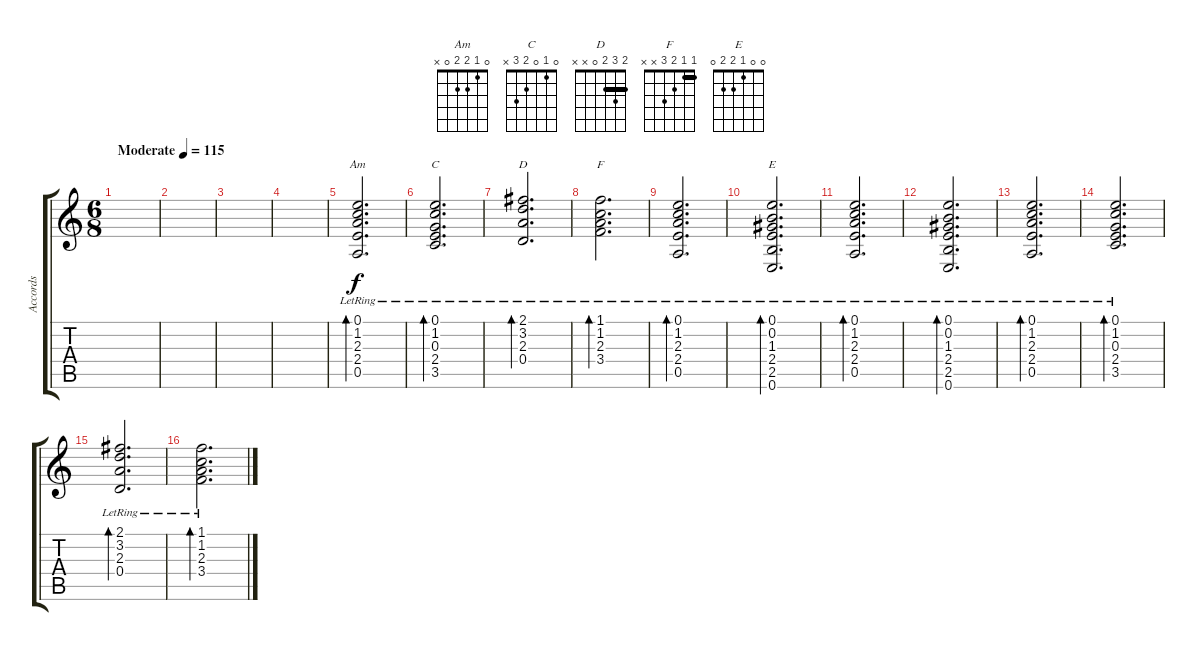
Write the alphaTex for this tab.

\track ("Accords" "Accords") {instrument acousticguitarnylon}
\staff {score tabs}
\tuning (E4 B3 G3 D3 A2 E2) {hide}
\chord ("Am" 0 1 2 2 0 x)
\chord ("C" 0 1 0 2 3 x)
\chord ("D" 2 3 2 0 x x) {barre 2}
\chord ("F" 1 1 2 3 x x) {barre 1}
\chord ("E" 0 0 1 2 2 0)
\ts (6 8)
\tempo (115 "Moderate")
\clef g2
\ks c
|
|
|
|
(0.1{lr} 1.2{lr} 2.3{lr} 2.4{lr} 0.5{lr}).2{d bd 120 ch "Am"} |
(0.1{lr} 1.2{lr} 0.3{lr} 2.4{lr} 3.5{lr}).2{d bd 120 ch "C"} |
(2.1{lr} 3.2{lr} 2.3{lr} 0.4{lr}).2{d bd 120 ch "D"} |
(1.1{lr} 1.2{lr} 2.3{lr} 3.4{lr}).2{d bd 120 ch "F"} |
(0.1{lr} 1.2{lr} 2.3{lr} 2.4{lr} 0.5{lr}).2{d bd 120} |
(0.1{lr} 0.2{lr} 1.3{lr} 2.4{lr} 2.5{lr} 0.6{lr}).2{d bd 120 ch "E"} |
(0.1{lr} 1.2{lr} 2.3{lr} 2.4{lr} 0.5{lr}).2{d bd 120} |
(0.1{lr} 0.2{lr} 1.3{lr} 2.4{lr} 2.5{lr} 0.6{lr}).2{d bd 120} |
(0.1{lr} 1.2{lr} 2.3{lr} 2.4{lr} 0.5{lr}).2{d bd 120} |
(0.1{lr} 1.2{lr} 0.3{lr} 2.4{lr} 3.5{lr}).2{d bd 120} |
(2.1{lr} 3.2{lr} 2.3{lr} 0.4{lr}).2{d bd 120} |
(1.1{lr} 1.2{lr} 2.3{lr} 3.4{lr}).2{d bd 120}
